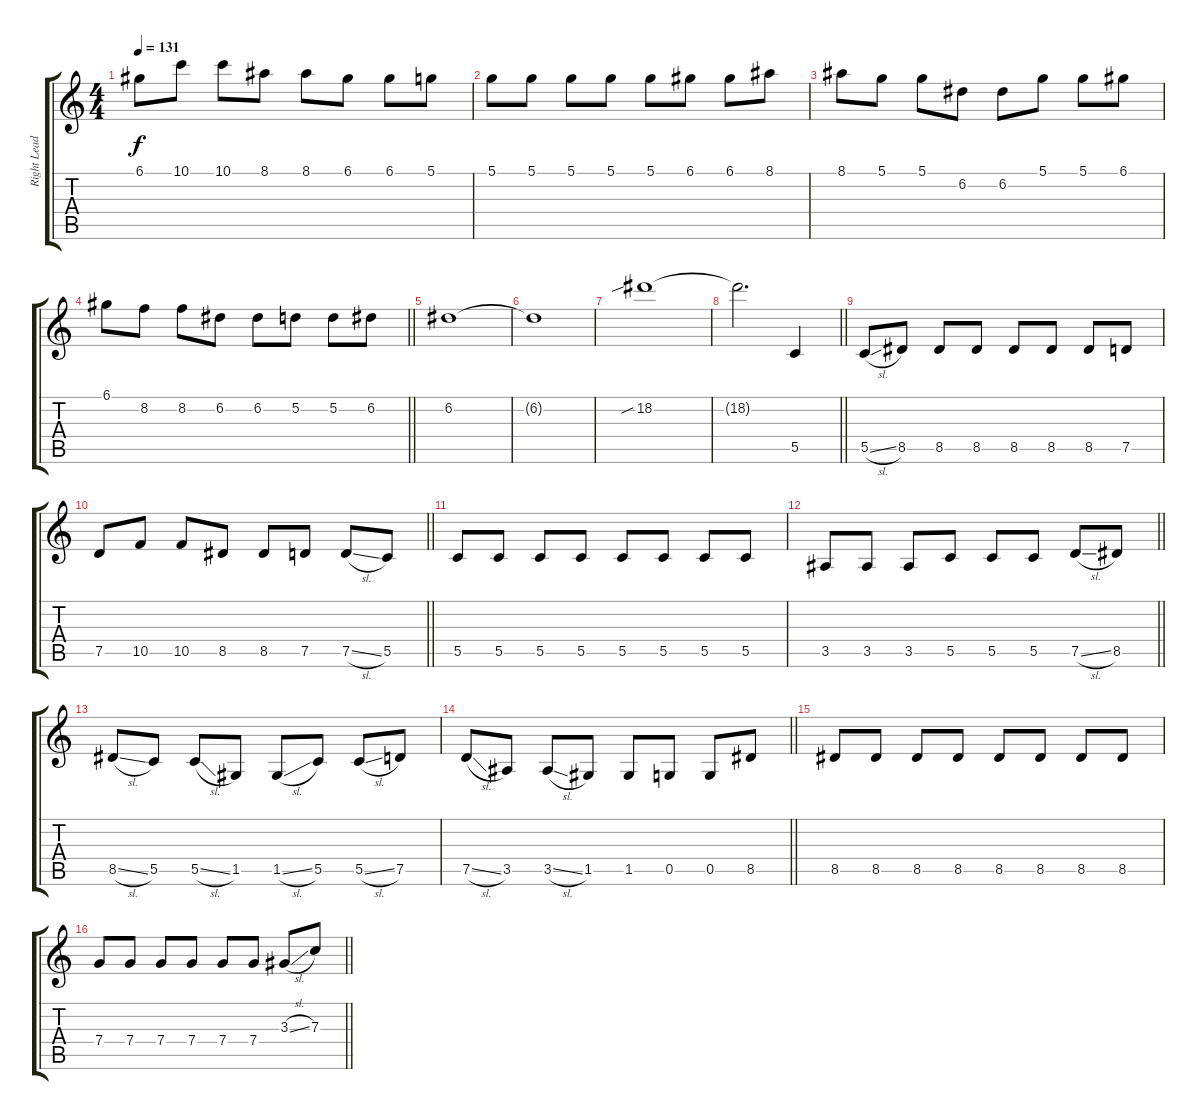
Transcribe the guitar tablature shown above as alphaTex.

\track ("Right Lead 1" "Right Lead") {instrument distortionguitar}
\staff {score tabs}
\tuning (D4 A3 F3 C3 G2 C2) {hide}
\ts (4 4)
\section ("" "")
\tempo 131
\clef g2
\ks c
6.1.8{dy f} 10.1.8 10.1.8 8.1.8 8.1.8 6.1.8 6.1.8 5.1.8 |
5.1.8 5.1.8 5.1.8 5.1.8 5.1.8 6.1.8 6.1.8 8.1.8 |
8.1.8 5.1.8 5.1.8 6.2.8 6.2.8 5.1.8 5.1.8 6.1.8 |
\barLineRight lightlight
6.1.8 8.2.8 8.2.8 6.2.8 6.2.8 5.2.8 5.2.8 6.2.8 |
\section ("" "")
6.2.1 |
6.2{t}.1 |
18.2{sib}.1 |
\barLineRight lightlight
18.2{t}.2{d} 5.5.4 |
\section ("" "")
5.5{sl}.8 8.5.8 8.5.8 8.5.8 8.5.8 8.5.8 8.5.8 7.5.8 |
\barLineRight lightlight
7.5.8 10.5.8 10.5.8 8.5.8 8.5.8 7.5.8 7.5{sl}.8 5.5.8 |
5.5.8 5.5.8 5.5.8 5.5.8 5.5.8 5.5.8 5.5.8 5.5.8 |
\barLineRight lightlight
3.5.8 3.5.8 3.5.8 5.5.8 5.5.8 5.5.8 7.5{sl}.8 8.5.8 |
8.5{sl}.8 5.5.8 5.5{sl}.8 1.5.8 1.5{sl}.8 5.5.8 5.5{sl}.8 7.5.8 |
\barLineRight lightlight
7.5{sl}.8 3.5.8 3.5{sl}.8 1.5.8 1.5.8 0.5.8 0.5.8 8.5.8 |
8.5.8 8.5.8 8.5.8 8.5.8 8.5.8 8.5.8 8.5.8 8.5.8 |
\barLineRight lightlight
7.4.8 7.4.8 7.4.8 7.4.8 7.4.8 7.4.8 3.3{sl}.8 7.3.8
